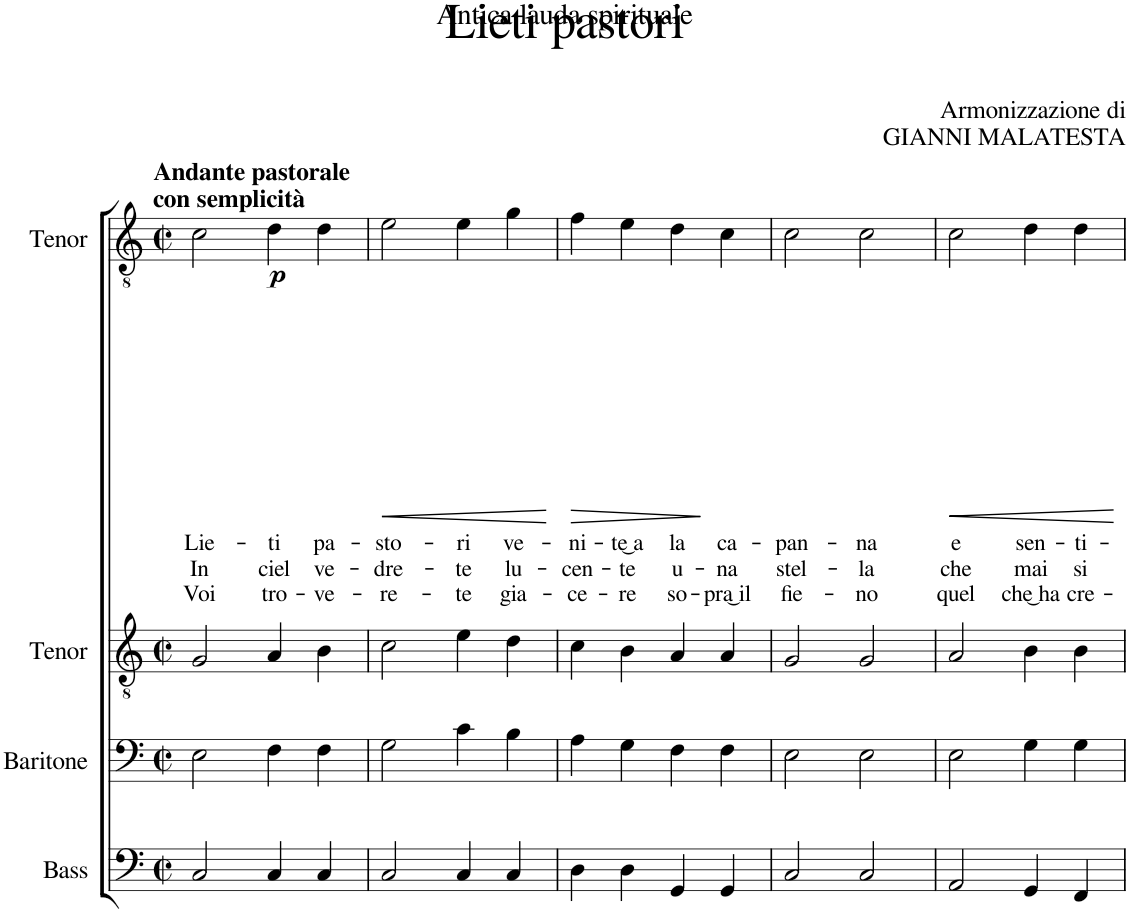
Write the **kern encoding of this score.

**kern	**kern	**kern	**kern	**text	**text	**text	**dynam
*part4	*part3	*part2	*part1	*part1	*part1	*part1	*part1
*staff4	*staff3	*staff2	*staff1	*staff1	*staff1	*staff1	*staff1
*I"Bass	*I"Baritone	*I"Tenor	*I"Tenor	*	*	*	*
*I'B.	*I'Bar.	*I'T.	*I'T.	*	*	*	*
*clefF4	*clefF4	*clefGv2	*clefGv2	*	*	*	*
*Trd7c12	*	*	*	*	*	*	*
*k[]	*k[]	*k[]	*k[]	*	*	*	*
*M4/4	*M4/4	*M4/4	*M4/4	*	*	*	*
*met(c|)	*met(c|)	*met(c|)	*met(c|)	*	*	*	*
=1	=1	=1	=1	=1	=1	=1	=1
!	!	!	!LO:TX:a:B:t=Andante pastorale	!	!	!	!
!	!	!	!LO:TX:a:t=con semplicità	!	!	!	!
!	!	!	!	!LO:LY:b	!LO:LY:b	!LO:LY:b	!LO:DY:b
2C/	2E\	2G/	2c\	Lie-	In	Voi	p
!	!	!	!	!LO:LY:b	!LO:LY:b	!LO:LY:b	!
4C/	4F\	4A/	4d\	-ti	ciel	tro-	.
!	!	!	!	!LO:LY:b	!LO:LY:b	!LO:LY:b	!
4C/	4F\	4B\	4d\	pa-	ve-	-ve-	.
=2	=2	=2	=2	=2	=2	=2	=2
!	!	!	!	!LO:LY:b	!LO:LY:b	!LO:LY:b	!LO:HP:b
2C/	2G\	2c\	2e\	-sto-	-dre-	-re-	<
!	!	!	!	!LO:LY:b	!LO:LY:b	!LO:LY:b	!
4C/	4c\	4e\	4e\	-ri	-te	-te	.
!	!	!	!	!LO:LY:b	!LO:LY:b	!LO:LY:b	!
4C/	4B\	4d\	4g\	ve-	lu-	gia-	.
.	.	.	.	.	.	.	[
=3	=3	=3	=3	=3	=3	=3	=3
!	!	!	!	!LO:LY:b	!LO:LY:b	!LO:LY:b	!LO:HP:b
4D\	4A\	4c\	4f\	-ni-	-cen-	-ce-	>
!	!	!	!	!LO:LY:b	!LO:LY:b	!LO:LY:b	!
4D\	4G\	4B\	4e\	-te͜ a	-te	-re	.
!	!	!	!	!LO:LY:b	!LO:LY:b	!LO:LY:b	!
4GG/	4F\	4A/	4d\	la	u-	so-	.
!	!	!	!	!LO:LY:b	!LO:LY:b	!LO:LY:b	!
4GG/	4F\	4A/	4c\	ca-	-na	-pra͜ il	.
.	.	.	.	.	.	.	]
=4	=4	=4	=4	=4	=4	=4	=4
!	!	!	!	!LO:LY:b	!LO:LY:b	!LO:LY:b	!
2C/	2E\	2G/	2c\	-pan-	stel-	fie-	.
!	!	!	!	!LO:LY:b	!LO:LY:b	!LO:LY:b	!
2C/	2E\	2G/	2c\	-na	-la	-no	.
=5	=5	=5	=5	=5	=5	=5	=5
!	!	!	!	!LO:LY:b	!LO:LY:b	!LO:LY:b	!LO:HP:b
2AA/	2E\	2A/	2c\	e	che	quel	<
!	!	!	!	!LO:LY:b	!LO:LY:b	!LO:LY:b	!
4GG/	4G\	4B\	4d\	sen-	mai	che͜ ha	.
!	!	!	!	!LO:LY:b	!LO:LY:b	!LO:LY:b	!
4FF/	4G\	4B\	4d\	-ti-	si	cre-	.
.	.	.	.	.	.	.	[
=	=	=	=	=	=	=	=
*-	*-	*-	*-	*-	*-	*-	*-
